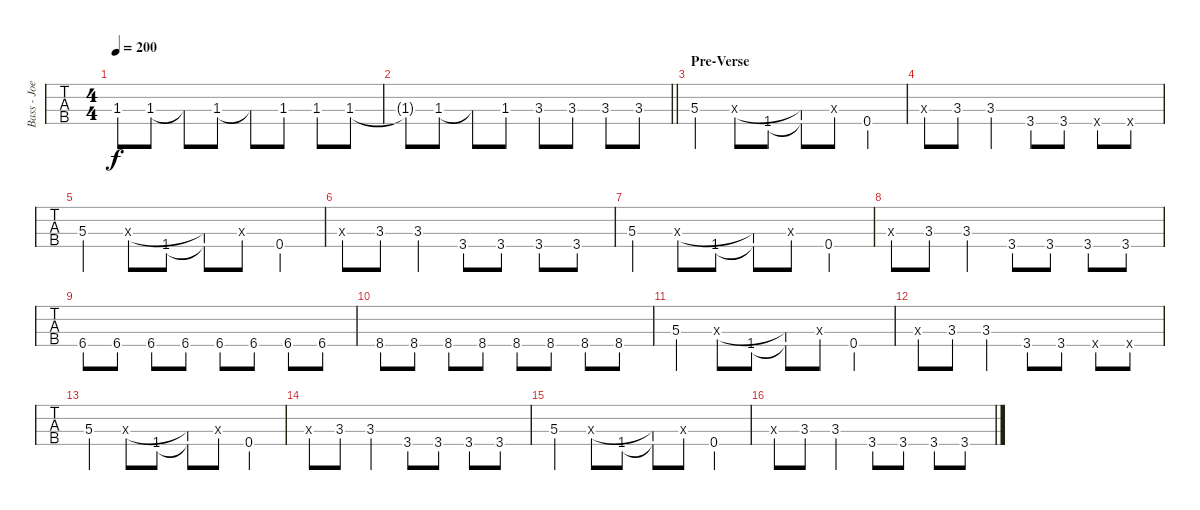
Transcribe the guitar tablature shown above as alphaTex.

\track ("Bass - Joe Principe" "Bass - Joe") {instrument electricbassfinger}
\staff {tabs}
\tuning (Gb2 Db2 Ab1 Eb1) {hide}
\ts (4 4)
\tempo 200
\clef f4
\ks c
1.3.8{dy f} 1.3.8 1.3{t}.8 1.3.8 1.3{t}.8 1.3.8 1.3.8 1.3.8 |
\barLineRight lightlight
1.3{t}.8 1.3.8 1.3{t}.8 1.3.8 3.3.8 3.3.8 3.3.8 3.3.8 |
\section ("" "Pre-Verse")
5.3.4 5.3{x}.8 1.4.8 (5.3{t} 1.4{t}).8 8.3{x}.8 0.4.4 |
7.3{x}.8 3.3.8 3.3.4 3.4.8 3.4.8 3.4{x}.8 3.4{x}.8 |
5.3.4 5.3{x}.8 1.4.8 (5.3{t} 1.4{t}).8 8.3{x}.8 0.4.4 |
7.3{x}.8 3.3.8 3.3.4 3.4.8 3.4.8 3.4.8 3.4.8 |
5.3.4 5.3{x}.8 1.4.8 (5.3{t} 1.4{t}).8 8.3{x}.8 0.4.4 |
7.3{x}.8 3.3.8 3.3.4 3.4.8 3.4.8 3.4.8 3.4.8 |
6.4.8 6.4.8 6.4.8 6.4.8 6.4.8 6.4.8 6.4.8 6.4.8 |
8.4.8 8.4.8 8.4.8 8.4.8 8.4.8 8.4.8 8.4.8 8.4.8 |
5.3.4 5.3{x}.8 1.4.8 (5.3{t} 1.4{t}).8 8.3{x}.8 0.4.4 |
7.3{x}.8 3.3.8 3.3.4 3.4.8 3.4.8 3.4{x}.8 3.4{x}.8 |
5.3.4 5.3{x}.8 1.4.8 (5.3{t} 1.4{t}).8 8.3{x}.8 0.4.4 |
7.3{x}.8 3.3.8 3.3.4 3.4.8 3.4.8 3.4.8 3.4.8 |
5.3.4 5.3{x}.8 1.4.8 (5.3{t} 1.4{t}).8 8.3{x}.8 0.4.4 |
7.3{x}.8 3.3.8 3.3.4 3.4.8 3.4.8 3.4.8 3.4.8
